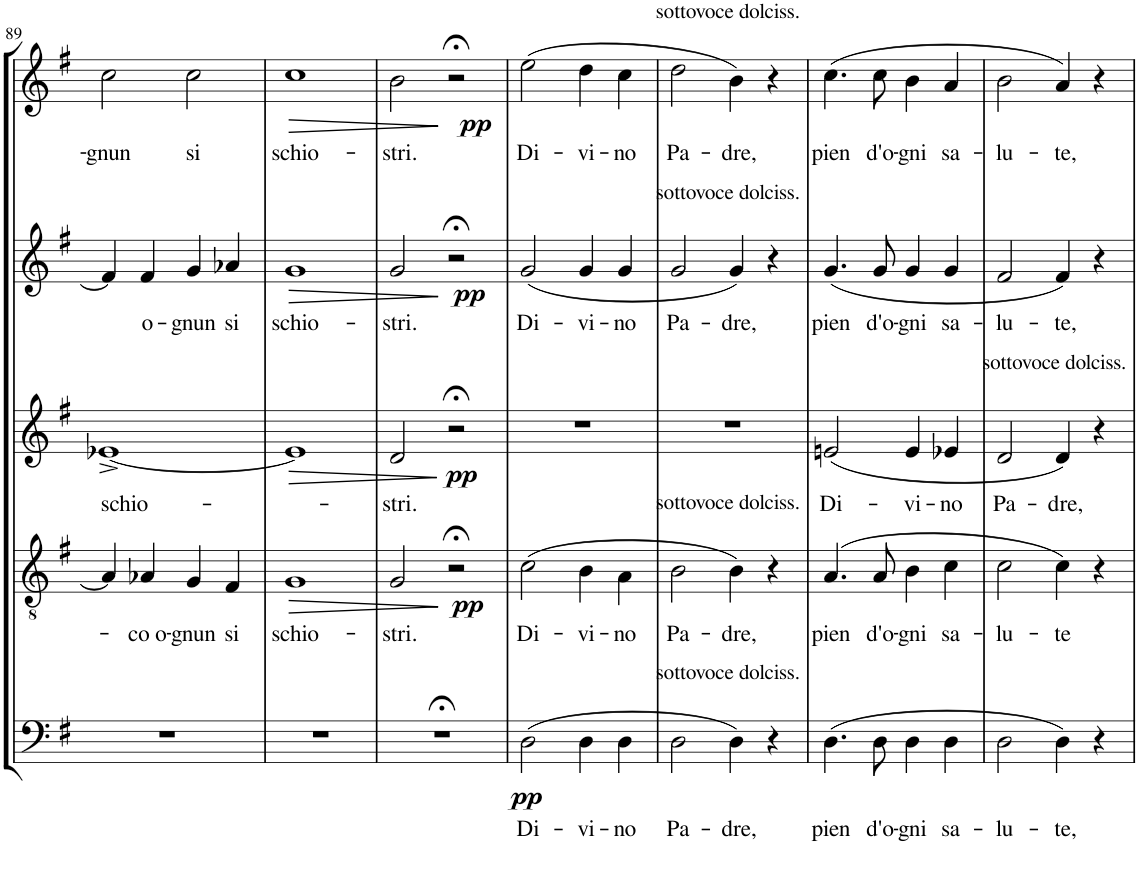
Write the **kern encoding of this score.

**kern	**text	**dynam	**kern	**text	**dynam	**kern	**text	**dynam	**kern	**text	**dynam	**kern	**text	**dynam
*part5	*part5	*part5	*part4	*part4	*part4	*part3	*part3	*part3	*part2	*part2	*part2	*part1	*part1	*part1
*staff5	*staff5	*staff5	*staff4	*staff4	*staff4	*staff3	*staff3	*staff3	*staff2	*staff2	*staff2	*staff1	*staff1	*staff1
*I"Bassi	*	*	*I"Tenori	*	*	*I"Contralti	*	*	*I"Soprani II	*	*	*I"Soprani I	*	*
!!LO:PB:g=z
*clefF4	*	*	*clefGv2	*	*	*clefG2	*	*	*clefG2	*	*	*clefG2	*	*
*	*	*	*	*	*	*	*	*	*Trd1c2	*	*	*Trd1c2	*	*
*k[f#]	*	*	*k[f#]	*	*	*k[f#]	*	*	*k[f#]	*	*	*k[f#]	*	*
*G:	*	*	*G:	*	*	*G:	*	*	*G:	*	*	*G:	*	*
*M2/2	*	*	*M2/2	*	*	*M2/2	*	*	*M2/2	*	*	*M2/2	*	*
*met(c|)	*	*	*met(c|)	*	*	*met(c|)	*	*	*met(c|)	*	*	*met(c|)	*	*
=89	=89	=89	=89	=89	=89	=89	=89	=89	=89	=89	=89	=89	=89	=89
!	!	!	!	!	!	!	!LO:LY:b	!	!	!	!	!	!LO:LY:b	!
1r	.	.	4A-/]	.	.	[1e-X^	schio-	.	4f#/]	.	.	2cc\	-gnun	.
!	!	!	!	!LO:LY:b	!	!	!	!	!	!LO:LY:b	!	!	!	!
.	.	.	4A-X/	-co o-	.	.	.	.	4f#/	o-	.	.	.	.
!	!	!	!	!LO:LY:b	!	!	!	!	!	!LO:LY:b	!	!	!LO:LY:b	!
.	.	.	4G/	-gnun	.	.	.	.	4g/	-gnun	.	2cc\	si	.
!	!	!	!	!LO:LY:b	!	!	!	!	!	!LO:LY:b	!	!	!	!
.	.	.	4F#/	si	.	.	.	.	4a-X/	si	.	.	.	.
=90	=90	=90	=90	=90	=90	=90	=90	=90	=90	=90	=90	=90	=90	=90
!	!	!	!	!LO:LY:b	!	!	!	!	!	!LO:LY:b	!	!	!LO:LY:b	!
1r	.	.	1G	schio-	.	1e-]	.	.	1g	schio-	.	1cc	schio-	.
=91	=91	=91	=91	=91	=91	=91	=91	=91	=91	=91	=91	=91	=91	=91
!	!	!	!	!LO:LY:b	!	!	!LO:LY:b	!	!	!LO:LY:b	!	!	!LO:LY:b	!
1r;<	.	.	2G/	-stri.	.	2d/	-stri.	.	2g/	-stri.	.	2b\	-stri.	.
!	!	!	!	!	!LO:DY:b	!	!	!LO:DY:b	!	!	!LO:DY:b	!	!	!LO:DY:b
.	.	.	2r;<	.	pp	2r;<	.	pp	2r;<	.	pp	2r;<	.	pp
=92	=92	=92	=92	=92	=92	=92	=92	=92	=92	=92	=92	=92	=92	=92
!	!LO:LY:b	!LO:DY:b	!	!LO:LY:b	!	!	!	!	!	!LO:LY:b	!	!	!LO:LY:b	!
(2D\	Di-	pp	(2c\	Di-	.	1r	.	.	(2g/	Di-	.	(2ee\	Di-	.
!	!LO:LY:b	!	!	!LO:LY:b	!	!	!	!	!	!LO:LY:b	!	!	!LO:LY:b	!
4D\	-vi-	.	4B\	-vi-	.	.	.	.	4g/	-vi-	.	4dd\	-vi-	.
!	!LO:LY:b	!	!	!LO:LY:b	!	!	!	!	!	!LO:LY:b	!	!	!LO:LY:b	!
4D\	-no	.	4A\	-no	.	.	.	.	4g/	-no	.	4cc\	-no	.
!	!	!	!	!	!	!	!	!	!	!	!	!LO:TX:a:t=sottovoce dolciss.	!	!
!	!	!	!	!	!	!	!	!	!LO:TX:a:t=sottovoce dolciss.	!	!	!	!	!
!	!	!	!LO:TX:a:t=sottovoce dolciss.	!	!	!	!	!	!	!	!	!	!	!
!LO:TX:a:t=sottovoce dolciss.	!	!	!	!	!	!	!	!	!	!	!	!	!	!
=93	=93	=93	=93	=93	=93	=93	=93	=93	=93	=93	=93	=93	=93	=93
!	!LO:LY:b	!	!	!LO:LY:b	!	!	!	!	!	!LO:LY:b	!	!	!LO:LY:b	!
2D\	Pa-	.	2B\	Pa-	.	1r	.	.	2g/	Pa-	.	2dd\	Pa-	.
!	!LO:LY:b	!	!	!LO:LY:b	!	!	!	!	!	!LO:LY:b	!	!	!LO:LY:b	!
4D\)	-dre,	.	4B\)	-dre,	.	.	.	.	4g/)	-dre,	.	4b\)	-dre,	.
4r	.	.	4r	.	.	.	.	.	4r	.	.	4r	.	.
=94	=94	=94	=94	=94	=94	=94	=94	=94	=94	=94	=94	=94	=94	=94
!	!LO:LY:b	!	!	!LO:LY:b	!	!	!LO:LY:b	!	!	!LO:LY:b	!	!	!LO:LY:b	!
(4.D\	pien	.	(4.A/	pien	.	(2en/	Di-	.	(4.g/	pien	.	(4.cc\	pien	.
!	!LO:LY:b	!	!	!LO:LY:b	!	!	!	!	!	!LO:LY:b	!	!	!LO:LY:b	!
8D\	d'o-	.	8A/	d'o-	.	.	.	.	8g/	d'o-	.	8cc\	d'o-	.
!	!LO:LY:b	!	!	!LO:LY:b	!	!	!LO:LY:b	!	!	!LO:LY:b	!	!	!LO:LY:b	!
4D\	-gni	.	4B\	-gni	.	4e/	-vi-	.	4g/	-gni	.	4b\	-gni	.
!	!LO:LY:b	!	!	!LO:LY:b	!	!	!LO:LY:b	!	!	!LO:LY:b	!	!	!LO:LY:b	!
4D\	sa-	.	4c\	sa-	.	4e-X/	-no	.	4g/	sa-	.	4a/	sa-	.
!	!	!	!	!	!	!LO:TX:a:t=sottovoce dolciss.	!	!	!	!	!	!	!	!
=95	=95	=95	=95	=95	=95	=95	=95	=95	=95	=95	=95	=95	=95	=95
!	!LO:LY:b	!	!	!LO:LY:b	!	!	!LO:LY:b	!	!	!LO:LY:b	!	!	!LO:LY:b	!
2D\	-lu-	.	2c\	-lu-	.	2d/	Pa-	.	2f#/	-lu-	.	2b\	-lu-	.
!	!LO:LY:b	!	!	!LO:LY:b	!	!	!LO:LY:b	!	!	!LO:LY:b	!	!	!LO:LY:b	!
4D\)	-te,	.	4c\)	-te	.	4d/)	-dre,	.	4f#/)	-te,	.	4a/)	-te,	.
4r	.	.	4r	.	.	4r	.	.	4r	.	.	4r	.	.
=	=	=	=	=	=	=	=	=	=	=	=	=	=	=
*-	*-	*-	*-	*-	*-	*-	*-	*-	*-	*-	*-	*-	*-	*-
